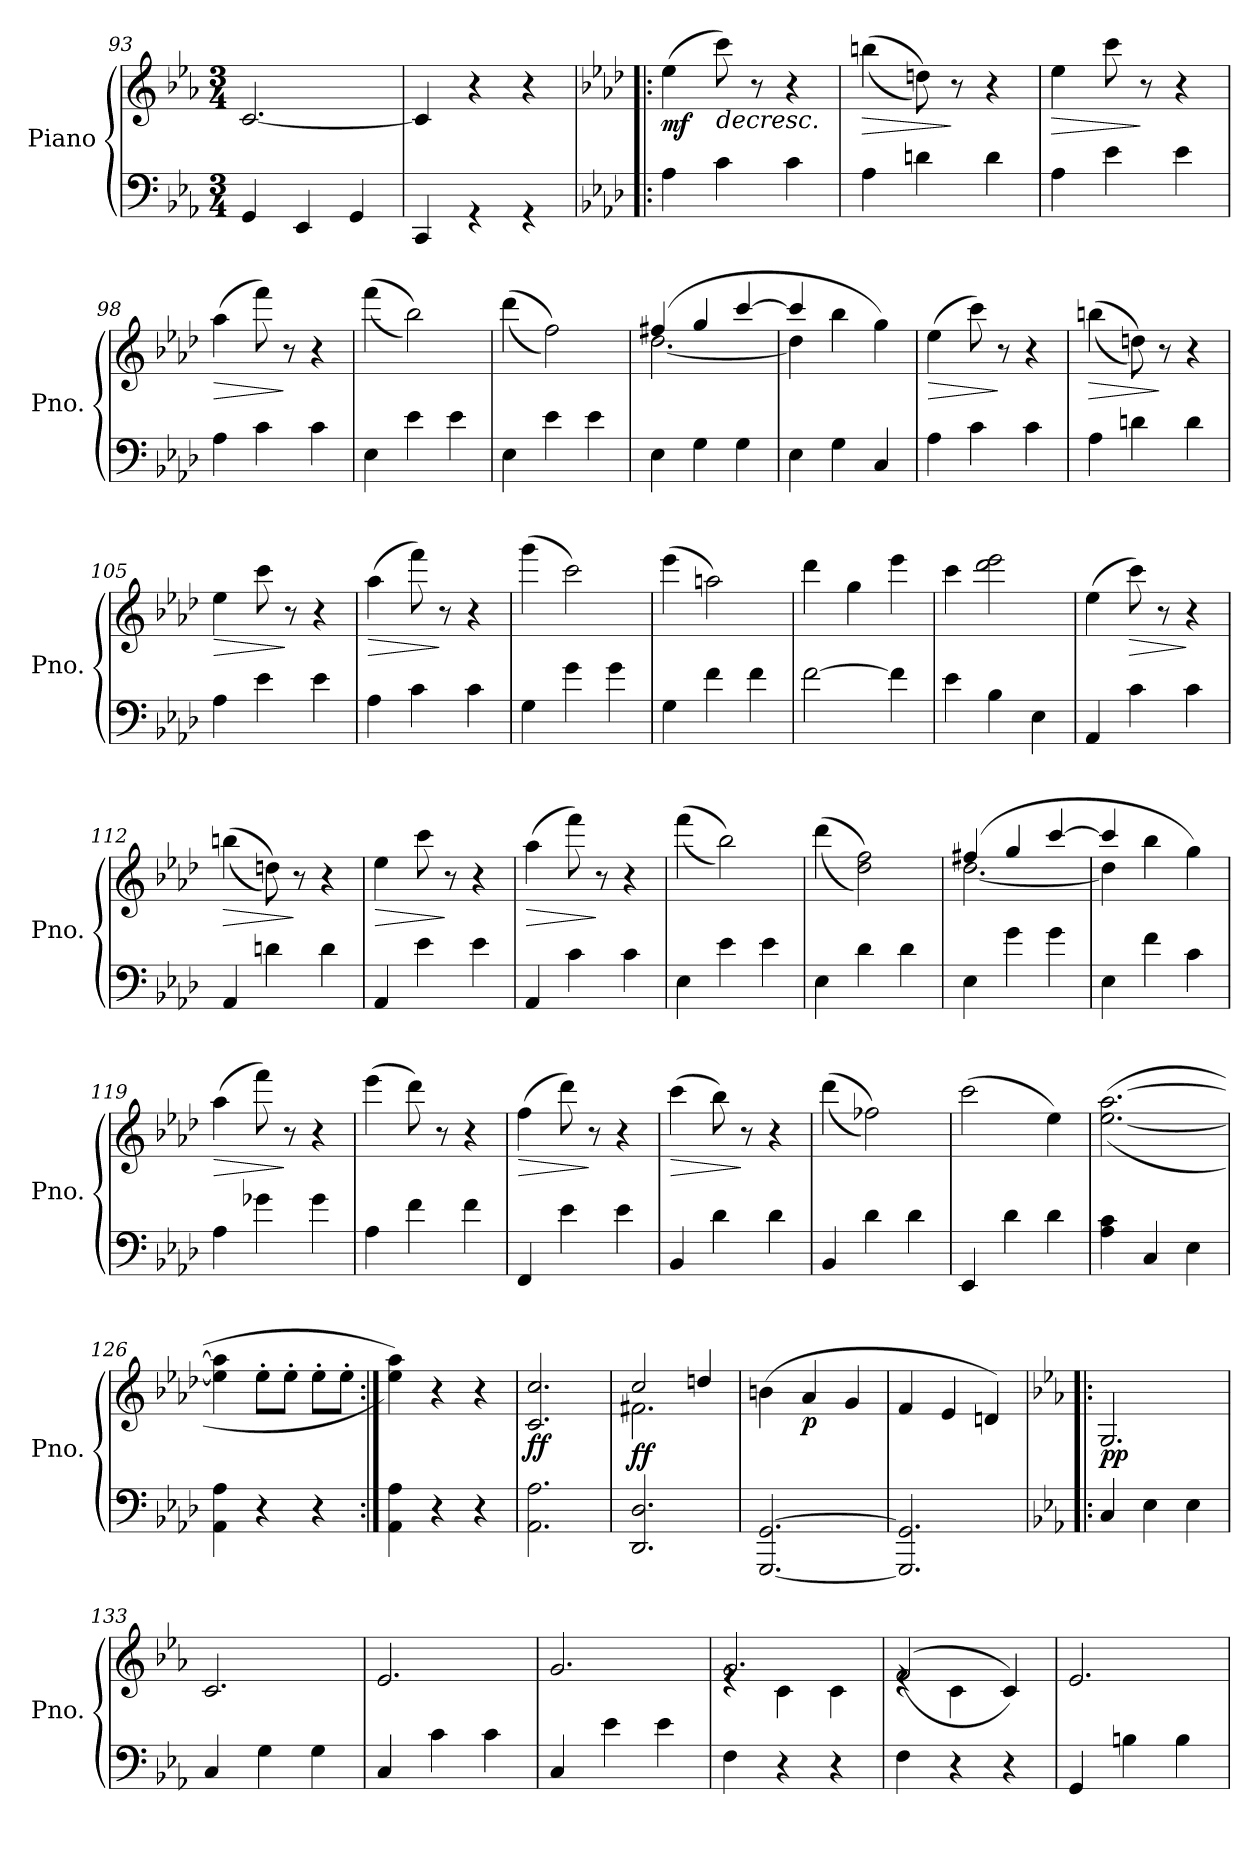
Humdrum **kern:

**kern	**kern	**dynam
*part1	*part1	*part1
*staff2	*staff1	*staff1/2
*I"Piano	*	*
*I'Pno.	*	*
*clefF4	*clefG2	*
*k[b-e-a-]	*k[b-e-a-]	*
*M3/4	*M3/4	*
=93	=93	=93
4GG/	[2.c/	.
4EE-/	.	.
4GG/	.	.
=94	=94	=94
4CC/	4c/]	.
4rGG	4r	.
4rGG	4r	.
!!LO:LB:g=z
=95!|:	=95!|:	=95!|:
*k[b-e-a-d-]	*k[b-e-a-d-]	*
!	!	!LO:DY:b
4A-\	(>4ee-\	mf
!	!	!LO:HP:b
4c\	8ccc\)	>
.	8r	.
4c\	4r	.
=96	=96	=96
!	!	!LO:HP:b
4A-\	(>(>4bbn\	>
4dn\	8ddn\))	.
.	8r	]
4d\	4r	.
=97	=97	=97
!	!	!LO:HP:b
4A-\	4ee-\	>
4e-\	8ccc\	.
.	8r	]
4e-\	4r	.
=98	=98	=98
!	!	!LO:HP:b
4A-\	(>4aa-\	>
4c\	8fff\)	.
.	8r	]
4c\	4r	.
=99	=99	=99
4E-\	(>(>4fff\	.
4e-\	2bb-\))	.
4e-\	.	.
=100	=100	=100
4E-\	(>(>4ddd-\	.
4e-\	2ff\))	.
4e-\	.	.
!!LO:LB:g=z
=101	=101	=101
*	*^	*
4E-\	(>4ff#X/	[2.dd-\	.
4G\	4gg/	.	.
4G\	[4ccc/	.	.
=102	=102	=102	=102
4E-\	4ccc/]	4dd-\]	.
4G\	4bb-\	2ryy	.
4C/	4gg\)	.	.
*	*v	*v	*
=103	=103	=103
!	!	!LO:HP:b
4A-\	(>4ee-\	>
4c\	8ccc\)	.
.	8r	]
4c\	4r	.
=104	=104	=104
!	!	!LO:HP:b
4A-\	(>(>4bbn\	>
4dn\	8ddn\))	.
.	8r	]
4d\	4r	.
=105	=105	=105
!	!	!LO:HP:b
4A-\	4ee-\	>
4e-\	8ccc\	.
.	8r	]
4e-\	4r	.
=106	=106	=106
!	!	!LO:HP:b
4A-\	(>4aa-\	>
4c\	8fff\)	.
.	8r	]
4c\	4r	.
!!LO:LB:g=z
=107	=107	=107
4G\	(>4ggg\	.
4g\	2ccc\)	.
4g\	.	.
=108	=108	=108
4G\	(>4eee-\	.
4f\	2aan\)	.
4f\	.	.
=109	=109	=109
[2f\	4ddd-\	.
.	4gg\	.
4f\]	4eee-\	.
=110	=110	=110
4e-\	4ccc\	.
4B-\	2ddd-\ 2eee-\	.
4E-\	.	.
=111	=111	=111
4AA-/	(>4ee-\	.
!	!	!LO:HP:b
4c\	8ccc\)	>
.	8r	.
4c\	4r	]
=112	=112	=112
!	!	!LO:HP:b
4AA-/	(>(>4bbn\	>
4dn\	8ddn\))	.
.	8r	]
4d\	4r	.
!!LO:LB:g=z
=113	=113	=113
!	!	!LO:HP:b
4AA-/	4ee-\	>
4e-\	8ccc\	.
.	8r	]
4e-\	4r	.
=114	=114	=114
!	!	!LO:HP:b
4AA-/	(>4aa-\	>
4c\	8fff\)	.
.	8r	]
4c\	4r	.
=115	=115	=115
4E-\	(>(>4fff\	.
4e-\	2bb-\))	.
4e-\	.	.
=116	=116	=116
4E-\	(>(>4ddd-\	.
4d-\	2dd-\ 2ff\))	.
4d-\	.	.
=117	=117	=117
*	*^	*
4E-\	(>4ff#X/	[2.dd-\	.
4g\	4gg/	.	.
4g\	[4ccc/	.	.
=118	=118	=118	=118
4E-\	4ccc/]	4dd-\]	.
4f\	4bb-\	2ryy	.
4c\	4gg\)	.	.
*	*v	*v	*
!!LO:LB:g=z
=119	=119	=119
!	!	!LO:HP:b
4A-\	(>4aa-\	>
4g-X\	8fff\)	.
.	8r	]
4g-\	4r	.
=120	=120	=120
4A-\	(>4eee-\	.
4f\	8ddd-\)	.
.	8r	.
4f\	4r	.
=121	=121	=121
!	!	!LO:HP:b
4FF/	(>4ff\	>
4e-\	8ddd-\)	.
.	8r	]
4e-\	4r	.
=122	=122	=122
!	!	!LO:HP:b
4BB-/	(>4ccc\	>
4d-\	8bb-\)	.
.	8r	]
4d-\	4r	.
=123	=123	=123
4BB-/	(>(>4ddd-\	.
4d-\	2ff-X\))	.
4d-\	.	.
=124	=124	=124
4EE-/	(>2ccc\	.
4d-\	.	.
4d-\	4ee-\)	.
!!LO:PB:g=z
=125	=125	=125
4A-\ 4c\	(>(>[2.ee-\ [2.aa-\	.
4C/	.	.
4E-\	.	.
=126	=126	=126
4AA-\ 4A-\	4ee-\] 4aa-\]	.
4r	8ee-'\L	.
.	8ee-'\J	.
4r	8ee-'\L	.
.	8ee-'\J	.
=127:|!	=127:|!	=127:|!
4AA-\ 4A-\	4ee-\ 4aa-\))	.
4r	4r	.
4r	4r	.
=128	=128	=128
!	!	!LO:DY:b
2.AA-\ 2.A-\	2.c/ 2.cc/	ff
=129	=129	=129
*	*^	*
!	!	!	!LO:DY:b
2.DD-/ 2.D-/	2cc/	2.f#X\	ff
.	4ddn/	.	.
*	*v	*v	*
=130	=130	=130
[2.GGG/ [2.GG/	(>4bn\	.
!	!	!LO:DY:b
.	4a-/	p
.	4g/	.
=131	=131	=131
2.GGG/] 2.GG/]	4f/	.
.	4e-/	.
.	4dn/)	.
!!LO:LB:g=z
=132!|:	=132!|:	=132!|:
*k[b-e-a-]	*k[b-e-a-]	*
!	!	!LO:DY:b
!	!	!LO:DY:n=1:b
4C/	2.G/	p p
4E-\	.	.
4E-\	.	.
=133	=133	=133
4C/	2.c/	.
4G\	.	.
4G\	.	.
=134	=134	=134
4C/	2.e-/	.
4c\	.	.
4c\	.	.
=135	=135	=135
4C/	2.g/	.
4e-\	.	.
4e-\	.	.
=136	=136	=136
*	*^	*
4F\	2.g/	4re	.
4r	.	4c\	.
4r	.	4c\	.
=137	=137	=137	=137
4F\	(>(>2f/	4re	.
4r	.	4c\	.
4r	4c/))	4ryy	.
*	*v	*v	*
.	.	]
=138	=138	=138
4GG/	2.e-/	.
4Bn\	.	.
4B\	.	.
=	=	=
*-	*-	*-
